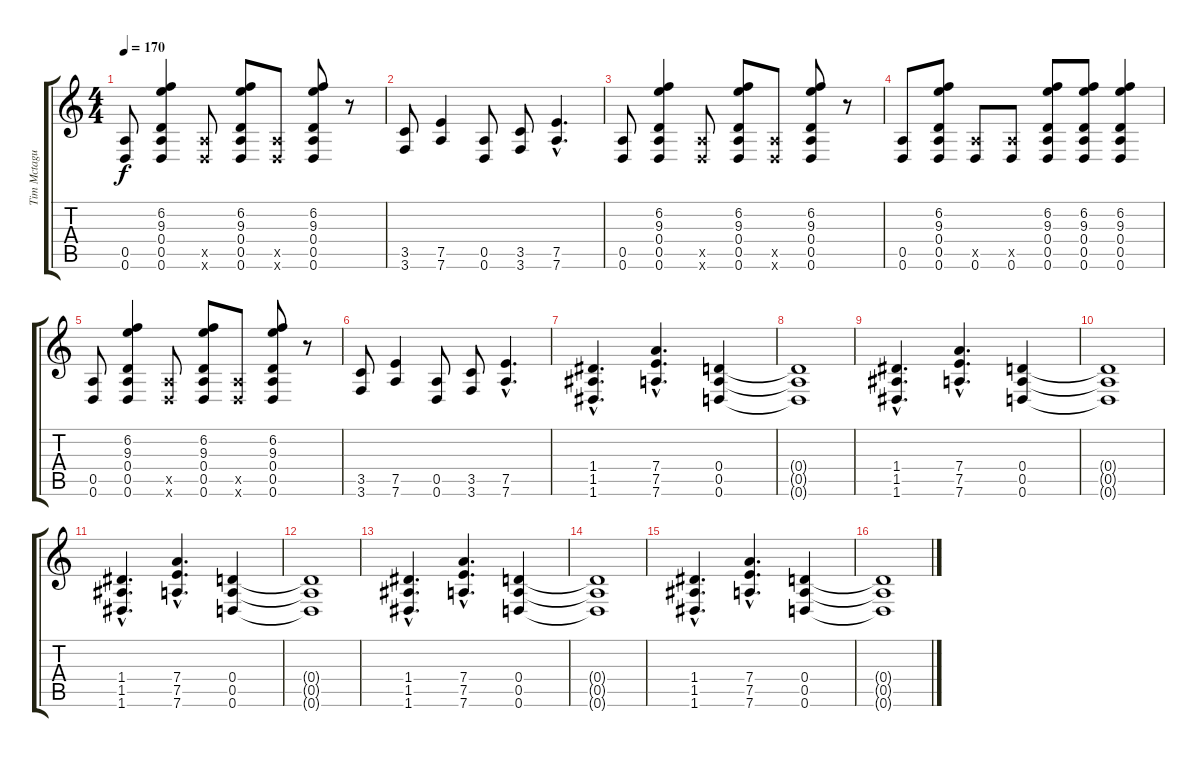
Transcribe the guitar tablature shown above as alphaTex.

\track ("Tim Mctague" "Tim Mctagu") {instrument distortionguitar}
\staff {score tabs}
\tuning (E4 B3 G3 D3 A2 D2) {hide}
\ts (4 4)
\tempo 170
\clef g2
\ks c
(0.5 0.6).8{dy f} (6.2 9.3 0.4 0.5 0.6).4 (0.5{x} 0.6{x}).8 (6.2 9.3 0.4 0.5 0.6).8 (0.5{x} 0.6{x}).8 (6.2 9.3 0.4 0.5 0.6).8 r.8 |
(3.5 3.6).8 (7.5 7.6).4 (0.5 0.6).8 (3.5 3.6).8 (7.5{hac} 7.6{hac}).4{d} |
(0.5 0.6).8 (6.2 9.3 0.4 0.5 0.6).4 (0.5{x} 0.6{x}).8 (6.2 9.3 0.4 0.5 0.6).8 (0.5{x} 0.6{x}).8 (6.2 9.3 0.4 0.5 0.6).8 r.8 |
(0.5 0.6).8 (6.2 9.3 0.4 0.5 0.6).8 (0.5{x} 0.6).8 (0.5{x} 0.6).8 (6.2 9.3 0.4 0.5 0.6).8 (6.2 9.3 0.4 0.5 0.6).8 (6.2 9.3 0.4 0.5 0.6).4 |
(0.5 0.6).8 (6.2 9.3 0.4 0.5 0.6).4 (0.5{x} 0.6{x}).8 (6.2 9.3 0.4 0.5 0.6).8 (0.5{x} 0.6{x}).8 (6.2 9.3 0.4 0.5 0.6).8 r.8 |
(3.5 3.6).8 (7.5 7.6).4 (0.5 0.6).8 (3.5 3.6).8 (7.5{hac} 7.6{hac}).4{d} |
(1.4{hac} 1.5{hac} 1.6{hac}).4{d} (7.4{hac} 7.5{hac} 7.6{hac}).4{d} (0.4 0.5 0.6).4 |
(0.4{t} 0.5{t} 0.6{t}).1 |
(1.4{hac} 1.5{hac} 1.6{hac}).4{d} (7.4{hac} 7.5{hac} 7.6{hac}).4{d} (0.4 0.5 0.6).4 |
(0.4{t} 0.5{t} 0.6{t}).1 |
(1.4{hac} 1.5{hac} 1.6{hac}).4{d} (7.4{hac} 7.5{hac} 7.6{hac}).4{d} (0.4 0.5 0.6).4 |
(0.4{t} 0.5{t} 0.6{t}).1 |
(1.4{hac} 1.5{hac} 1.6{hac}).4{d} (7.4{hac} 7.5{hac} 7.6{hac}).4{d} (0.4 0.5 0.6).4 |
(0.4{t} 0.5{t} 0.6{t}).1 |
(1.4{hac} 1.5{hac} 1.6{hac}).4{d} (7.4{hac} 7.5{hac} 7.6{hac}).4{d} (0.4 0.5 0.6).4 |
(0.4{t} 0.5{t} 0.6{t}).1
